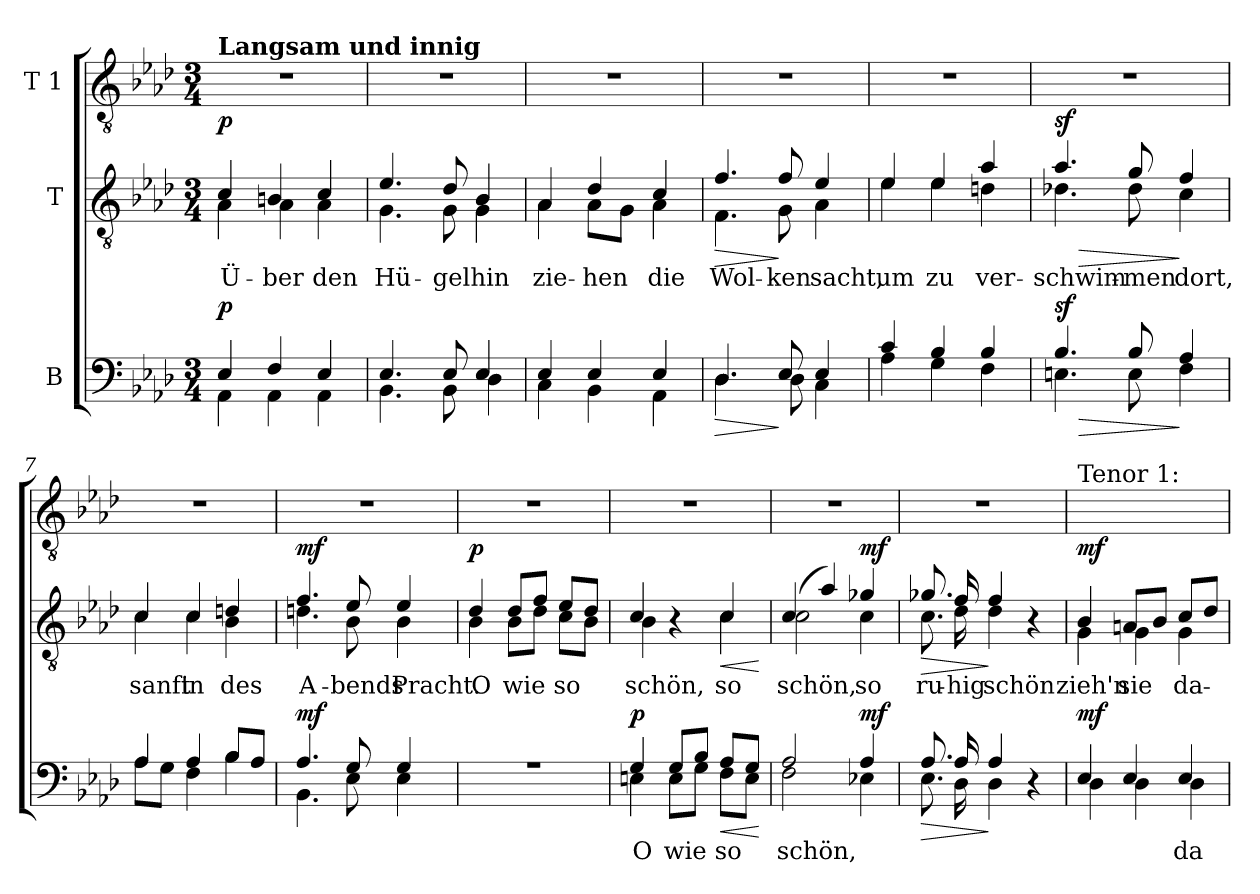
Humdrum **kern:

**kern	**text	**dynam	**kern	**text	**dynam	**kern
*part3	*part3	*part3	*part2	*part2	*part2	*part1
*staff3	*staff3	*staff3	*staff2	*staff2	*staff2	*staff1
*I"B	*	*	*I"T	*	*	*I"T 1
*clefF4	*	*	*clefGv2	*	*	*clefGv2
*k[b-e-a-d-]	*	*	*k[b-e-a-d-]	*	*	*k[b-e-a-d-]
*M3/4	*	*	*M3/4	*	*	*M3/4
=1	=1	=1	=1	=1	=1	=1
*^	*	*	*^	*	*	*
!	!	!	!	!	!	!	!	!LO:TX:a:B:t=Langsam und innig
!	!	!	!LO:DY:a	!	!	!LO:LY:b	!LO:DY:a	!
4E-/	4AA-\	.	p	4c/	4A-\	Ü-	p	2.r
!	!	!	!	!	!	!LO:LY:b	!	!
4F/	4AA-\	.	.	4Bn/	4A-\	-ber	.	.
!	!	!	!	!	!	!LO:LY:b	!	!
4E-/	4AA-\	.	.	4c/	4A-\	den	.	.
=2	=2	=2	=2	=2	=2	=2	=2	=2
!	!	!	!	!	!	!LO:LY:b	!	!
4.E-/	4.BB-\	.	.	4.e-/	4.G\	Hü-	.	2.r
!	!	!	!	!	!	!LO:LY:b	!	!
8E-/	8BB-\	.	.	8d-/	8G\	-gel	.	.
!	!	!	!	!	!	!LO:LY:b	!	!
4E-/	4D-\	.	.	4B-/	4G\	hin	.	.
=3	=3	=3	=3	=3	=3	=3	=3	=3
!	!	!	!	!	!	!LO:LY:b	!	!
4E-/	4C\	.	.	4A-/	4A-\	zie-	.	2.r
!	!	!	!	!	!	!LO:LY:b	!	!
4E-/	4BB-\	.	.	4d-/	8A-\L	-hen	.	.
.	.	.	.	.	8G\J	.	.	.
!	!	!	!	!	!	!LO:LY:b	!	!
4E-/	4AA-\	.	.	4c/	4A-\	die	.	.
=4	=4	=4	=4	=4	=4	=4	=4	=4
!	!	!	!LO:HP:b	!	!	!LO:LY:b	!LO:HP:b	!
4.D-/	4.D-\	.	>	4.f/	4.F\	Wol-	>	2.r
!	!	!	!	!	!	!LO:LY:b	!	!
8E-/	8D-\	.	]	8f/	8G\	-ken	]	.
!	!	!	!	!	!	!LO:LY:b	!	!
4E-/	4C\	.	.	4e-/	4A-\	sacht,	.	.
!!LO:LB:g=z
=5	=5	=5	=5	=5	=5	=5	=5	=5
!	!	!	!	!	!	!LO:LY:b	!	!
4c/	4A-\	.	.	4e-/	4e-\	um	.	2.r
!	!	!	!	!	!	!LO:LY:b	!	!
4B-/	4G\	.	.	4e-/	4e-\	zu	.	.
!	!	!	!	!	!	!LO:LY:b	!	!
4B-/	4F\	.	.	4a-/	4dn\	ver-	.	.
=6	=6	=6	=6	=6	=6	=6	=6	=6
!	!	!	!LO:HP:b	!	!	!LO:LY:b	!LO:HP:b	!
!	!	!	!LO:DY:n=1:a	!	!	!	!LO:DY:n=1:a	!
4.B-/	4.En\	.	> sf	4.a-/	4.d-X\	-schwim-	> sf	2.r
!	!	!	!	!	!	!LO:LY:b	!	!
8B-/	8E\	.	.	8g/	8d-\	-men	.	.
!	!	!	!	!	!	!LO:LY:b	!	!
4A-/	4F\	.	]	4f/	4c\	dort,	]	.
=7	=7	=7	=7	=7	=7	=7	=7	=7
!	!	!	!	!	!	!LO:LY:b	!	!
4A-/	8A-\L	.	.	4c/	4c\	sanft	.	2.r
.	8G\J	.	.	.	.	.	.	.
!	!	!	!	!	!	!LO:LY:b	!	!
4A-/	4F\	.	.	4c/	4c\	in	.	.
!	!	!	!	!	!	!LO:LY:b	!	!
8B-/L	4B-\	.	.	4dn/	4B-\	des	.	.
8A-/J	.	.	.	.	.	.	.	.
=8	=8	=8	=8	=8	=8	=8	=8	=8
!	!	!	!LO:DY:a	!	!	!LO:LY:b	!LO:DY:a	!
4.A-/	4.BB-\	.	mf	4.f/	4.dn\	A-	mf	2.r
!	!	!	!	!	!	!LO:LY:b	!	!
8G/	8E-\	.	.	8e-/	8B-\	-bends	.	.
!	!	!	!	!	!	!LO:LY:b	!	!
4G/	4E-\	.	.	4e-/	4B-\	Pracht.	.	.
!!LO:LB:g=z
=9	=9	=9	=9	=9	=9	=9	=9	=9
!	!	!	!	!	!	!LO:LY:b	!LO:DY:a	!
2.r	2.ryy	.	.	4d-/	4B-\	O	p	2.r
!	!	!	!	!	!	!LO:LY:b	!	!
.	.	.	.	8d-/L	8B-\L	wie	.	.
.	.	.	.	8f/J	8d-\J	.	.	.
!	!	!	!	!	!	!LO:LY:b	!	!
.	.	.	.	8e-/L	8c\L	so	.	.
.	.	.	.	8d-/J	8B-\J	.	.	.
=10	=10	=10	=10	=10	=10	=10	=10	=10
!	!	!LO:LY:b	!LO:DY:a	!	!	!LO:LY:b	!	!
4G/	4En\	O	p	4c/	4B-\	schön,	.	2.r
!	!	!LO:LY:b	!	!	!	!	!	!
8G/L	8E\L	wie	.	4r	4ryy	.	.	.
8B-/J	8G\J	.	.	.	.	.	.	.
!	!	!LO:LY:b	!LO:HP:b	!	!	!LO:LY:b	!LO:HP:b	!
8A-/L	8F\L	so	<	4c/	4c\	so	<	.
8G/J	8E\J	.	.	.	.	.	.	.
*v	*v	*	*	*	*	*	*	*
*	*	*	*v	*v	*	*	*
.	.	[	.	.	[	.
=11	=11	=11	=11	=11	=11	=11
*^	*	*	*	*	*	*
!	!	!LO:LY:b	!	!	!LO:LY:b	!	!
*	*	*	*	*^	*	*	*
2A-/	2F\	schön,	.	(4c/	2c\	schön,	.	2.r
.	.	.	.	4a-/)	.	.	.	.
!	!	!	!LO:DY:a	!	!	!LO:LY:b	!LO:DY:a	!
4A-/	4E-X\	.	mf	4g-X/	4c\	so	mf	.
=12	=12	=12	=12	=12	=12	=12	=12	=12
!	!	!	!LO:HP:b	!	!	!LO:LY:b	!LO:HP:b	!
8.A-/	8.E-\	.	>	8.g-X/	8.c\	ru-	>	2.r
!	!	!	!	!	!	!LO:LY:b	!	!
16A-/	16D-\	.	.	16f/	16d-\	-hig	.	.
!	!	!	!	!	!	!LO:LY:b	!	!
4A-/	4D-\	.	]	4f/	4d-\	schön	]	.
4r	4ryy	.	.	4r	4ryy	.	.	.
!!LO:LB:g=z
=13	=13	=13	=13	=13	=13	=13	=13	=13
!	!	!	!	!	!	!	!	!LO:TX:a:t=Tenor 1&colon;
!	!	!	!LO:DY:a	!	!	!LO:LY:b	!LO:DY:a	!
4E-/	4D-\	.	mf	4B-/	4G\	zieh'n	mf	2.ryy
!	!	!	!	!	!	!LO:LY:b	!	!
4E-/	4D-\	.	.	8An/L	4G\	sie	.	.
.	.	.	.	8B-/J	.	.	.	.
!	!	!LO:LY:b	!	!	!	!LO:LY:b	!	!
4E-/	4D-\	da-	.	8c/L	4G\	da-	.	.
.	.	.	.	8d-/J	.	.	.	.
*v	*v	*	*	*	*	*	*	*
*	*	*	*v	*v	*	*	*
=	=	=	=	=	=	=
*-	*-	*-	*-	*-	*-	*-
